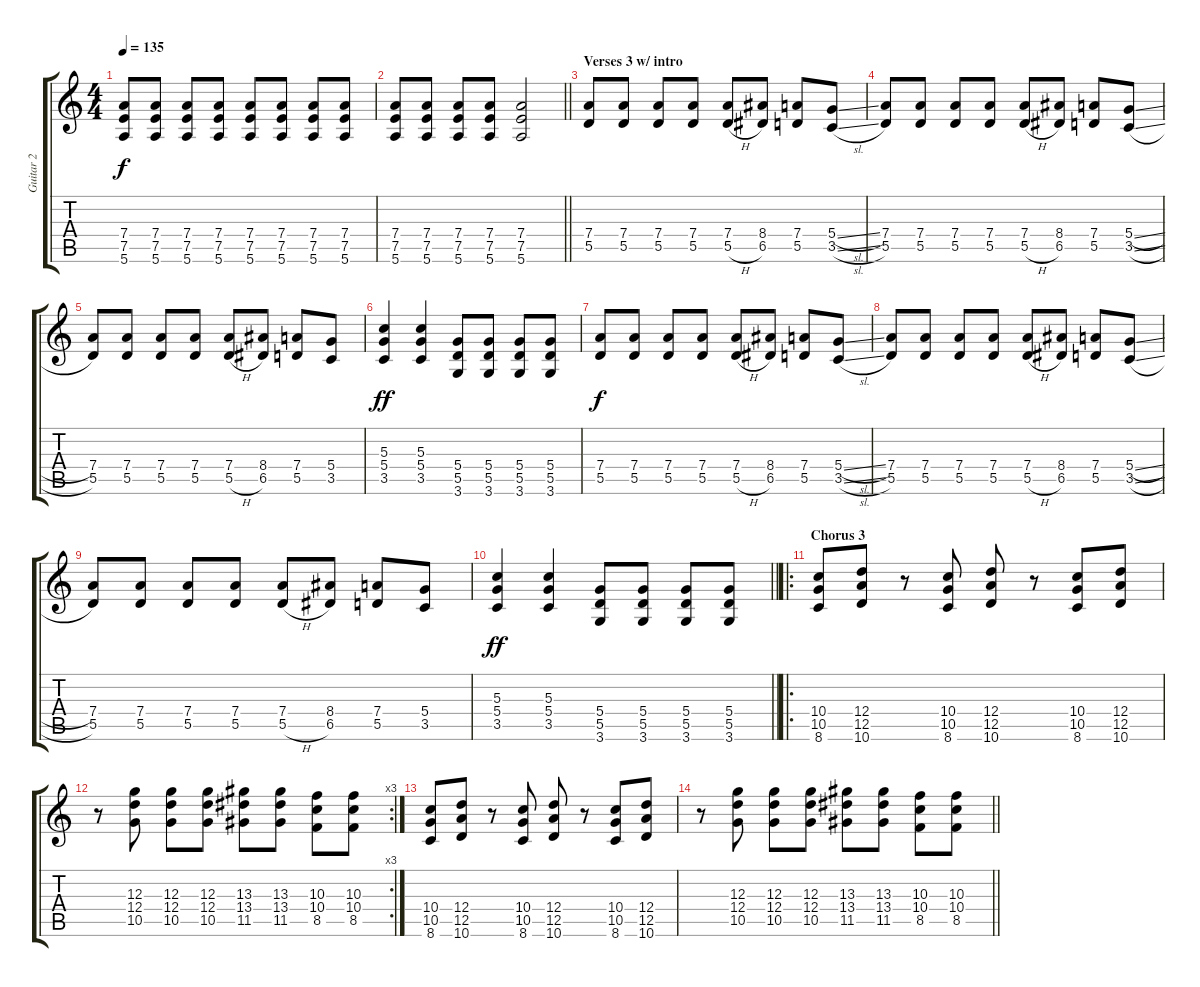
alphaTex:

\track ("Guitar 2" "Guitar 2") {instrument distortionguitar}
\staff {score tabs}
\tuning (E4 B3 G3 D3 A2 E2) {hide}
\ts (4 4)
\tempo 135
\clef g2
\ks c
(7.4 7.5 5.6).8{dy f} (7.4 7.5 5.6).8 (7.4 7.5 5.6).8 (7.4 7.5 5.6).8 (7.4 7.5 5.6).8 (7.4 7.5 5.6).8 (7.4 7.5 5.6).8 (7.4 7.5 5.6).8 |
\barLineRight lightlight
(7.4 7.5 5.6).8 (7.4 7.5 5.6).8 (7.4 7.5 5.6).8 (7.4 7.5 5.6).8 (7.4 7.5 5.6).2 |
\section ("" "Verses 3 w/ intro")
(7.4 5.5).8 (7.4 5.5).8 (7.4 5.5).8 (7.4 5.5).8 (7.4 5.5{h}).8 (8.4 6.5).8 (7.4 5.5).8 (5.4{sl} 3.5{sl}).8 |
(7.4 5.5).8 (7.4 5.5).8 (7.4 5.5).8 (7.4 5.5).8 (7.4 5.5{h}).8 (8.4 6.5).8 (7.4 5.5).8 (5.4{sl} 3.5{sl}).8 |
(7.4 5.5).8 (7.4 5.5).8 (7.4 5.5).8 (7.4 5.5).8 (7.4 5.5{h}).8 (8.4 6.5).8 (7.4 5.5).8 (5.4 3.5).8 |
(5.3 5.4 3.5).4{dy ff} (5.3 5.4 3.5).4 (5.4 5.5 3.6).8 (5.4 5.5 3.6).8 (5.4 5.5 3.6).8 (5.4 5.5 3.6).8 |
(7.4 5.5).8{dy f} (7.4 5.5).8 (7.4 5.5).8 (7.4 5.5).8 (7.4 5.5{h}).8 (8.4 6.5).8 (7.4 5.5).8 (5.4{sl} 3.5{sl}).8 |
(7.4 5.5).8 (7.4 5.5).8 (7.4 5.5).8 (7.4 5.5).8 (7.4 5.5{h}).8 (8.4 6.5).8 (7.4 5.5).8 (5.4{sl} 3.5{sl}).8 |
(7.4 5.5).8 (7.4 5.5).8 (7.4 5.5).8 (7.4 5.5).8 (7.4 5.5{h}).8 (8.4 6.5).8 (7.4 5.5).8 (5.4 3.5).8 |
\barLineRight lightlight
(5.3 5.4 3.5).4{dy ff} (5.3 5.4 3.5).4 (5.4 5.5 3.6).8 (5.4 5.5 3.6).8 (5.4 5.5 3.6).8 (5.4 5.5 3.6).8 |
\ro
\section ("" "Chorus 3")
(10.4 10.5 8.6).8 (12.4 12.5 10.6).8 r.8 (10.4 10.5 8.6).8 (12.4 12.5 10.6).8 r.8 (10.4 10.5 8.6).8 (12.4 12.5 10.6).8 |
\rc 3
r.8 (12.3 12.4 10.5).8 (12.3 12.4 10.5).8 (12.3 12.4 10.5).8 (13.3 13.4 11.5).8 (13.3 13.4 11.5).8 (10.3 10.4 8.5).8 (10.3 10.4 8.5).8 |
(10.4 10.5 8.6).8 (12.4 12.5 10.6).8 r.8 (10.4 10.5 8.6).8 (12.4 12.5 10.6).8 r.8 (10.4 10.5 8.6).8 (12.4 12.5 10.6).8 |
\barLineRight lightlight
r.8 (12.3 12.4 10.5).8 (12.3 12.4 10.5).8 (12.3 12.4 10.5).8 (13.3 13.4 11.5).8 (13.3 13.4 11.5).8 (10.3 10.4 8.5).8 (10.3 10.4 8.5).8
